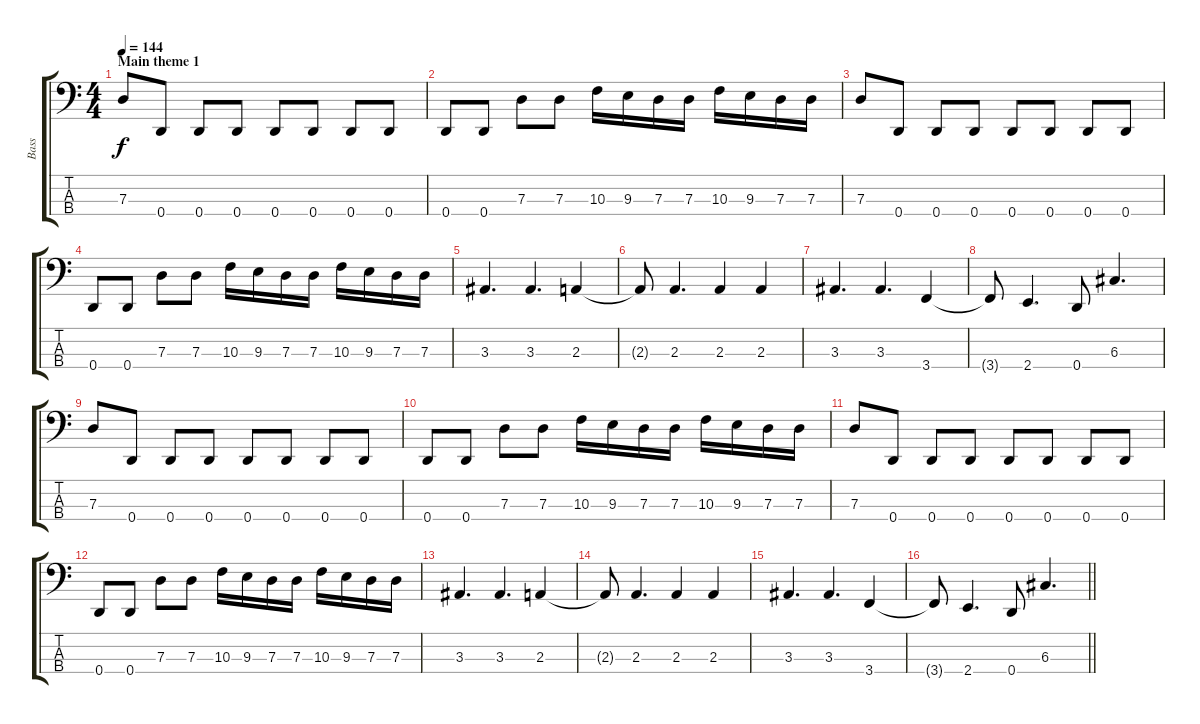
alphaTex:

\track ("Bass" "Bass") {instrument electricbassfinger}
\staff {score tabs}
\tuning (F2 C2 G1 D1) {hide}
\ts (4 4)
\section ("" "Main theme 1")
\tempo 144
\clef f4
\ks c
7.3.8{dy f} 0.4.8 0.4.8 0.4.8 0.4.8 0.4.8 0.4.8 0.4.8 |
0.4.8 0.4.8 7.3.8 7.3.8 10.3.16 9.3.16 7.3.16 7.3.16 10.3.16 9.3.16 7.3.16 7.3.16 |
7.3.8 0.4.8 0.4.8 0.4.8 0.4.8 0.4.8 0.4.8 0.4.8 |
0.4.8 0.4.8 7.3.8 7.3.8 10.3.16 9.3.16 7.3.16 7.3.16 10.3.16 9.3.16 7.3.16 7.3.16 |
3.3.4{d} 3.3.4{d} 2.3.4 |
2.3{t}.8 2.3.4{d} 2.3.4 2.3.4 |
3.3.4{d} 3.3.4{d} 3.4.4 |
3.4{t}.8 2.4.4{d} 0.4.8 6.3.4{d} |
7.3.8 0.4.8 0.4.8 0.4.8 0.4.8 0.4.8 0.4.8 0.4.8 |
0.4.8 0.4.8 7.3.8 7.3.8 10.3.16 9.3.16 7.3.16 7.3.16 10.3.16 9.3.16 7.3.16 7.3.16 |
7.3.8 0.4.8 0.4.8 0.4.8 0.4.8 0.4.8 0.4.8 0.4.8 |
0.4.8 0.4.8 7.3.8 7.3.8 10.3.16 9.3.16 7.3.16 7.3.16 10.3.16 9.3.16 7.3.16 7.3.16 |
3.3.4{d} 3.3.4{d} 2.3.4 |
2.3{t}.8 2.3.4{d} 2.3.4 2.3.4 |
3.3.4{d} 3.3.4{d} 3.4.4 |
\barLineRight lightlight
3.4{t}.8 2.4.4{d} 0.4.8 6.3.4{d}
